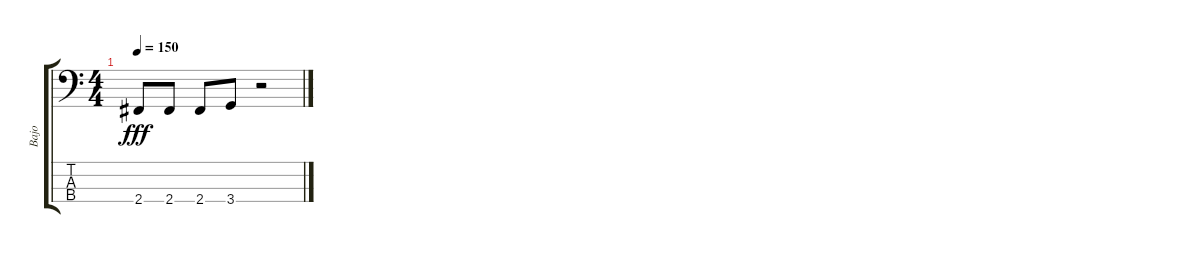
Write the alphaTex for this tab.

\track ("Bajo" "Bajo") {instrument electricbasspick}
\staff {score tabs}
\tuning (G2 D2 A1 E1) {hide}
\ts (4 4)
\tempo 150
\clef f4
\ks c
2.4.8{dy fff} 2.4.8 2.4.8 3.4.8 r.2
